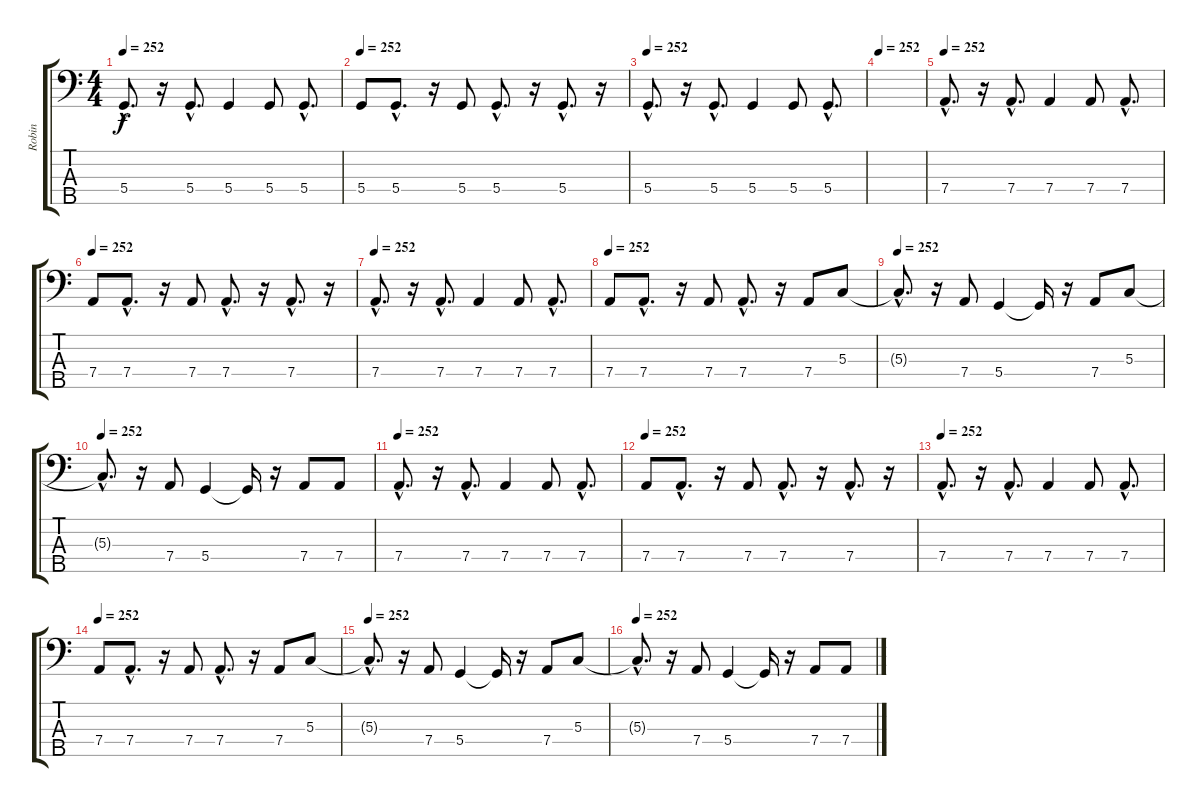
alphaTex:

\track ("Robin" "Robin") {instrument electricbassfinger}
\staff {score tabs}
\tuning (F2 C2 G1 D1 A0) {hide}
\ts (4 4)
\tempo 252
\clef f4
\ks c
5.4{hac}.8{d dy f} r.16 5.4{hac}.8{d} 5.4.4 5.4.8 5.4{hac}.8{d} |
\tempo 252
5.4.8 5.4{hac}.8{d} r.16 5.4.8 5.4{hac}.8{d} r.16 5.4{hac}.8{d} r.16 |
\tempo 252
5.4{hac}.8{d} r.16 5.4{hac}.8{d} 5.4.4 5.4.8 5.4{hac}.8{d} |
\tempo 252
|
\tempo 252
7.4{hac}.8{d} r.16 7.4{hac}.8{d} 7.4.4 7.4.8 7.4{hac}.8{d} |
\tempo 252
7.4.8 7.4{hac}.8{d} r.16 7.4.8 7.4{hac}.8{d} r.16 7.4{hac}.8{d} r.16 |
\tempo 252
7.4{hac}.8{d} r.16 7.4{hac}.8{d} 7.4.4 7.4.8 7.4{hac}.8{d} |
\tempo 252
7.4.8 7.4{hac}.8{d} r.16 7.4.8 7.4{hac}.8{d} r.16 7.4.8 5.3.8 |
\tempo 252
5.3{hac t}.8{d} r.16 7.4.8 5.4.4 5.4{t}.16 r.16 7.4.8 5.3.8 |
\tempo 252
5.3{hac t}.8{d} r.16 7.4.8 5.4.4 5.4{t}.16 r.16 7.4.8 7.4.8 |
\tempo 252
7.4{hac}.8{d} r.16 7.4{hac}.8{d} 7.4.4 7.4.8 7.4{hac}.8{d} |
\tempo 252
7.4.8 7.4{hac}.8{d} r.16 7.4.8 7.4{hac}.8{d} r.16 7.4{hac}.8{d} r.16 |
\tempo 252
7.4{hac}.8{d} r.16 7.4{hac}.8{d} 7.4.4 7.4.8 7.4{hac}.8{d} |
\tempo 252
7.4.8 7.4{hac}.8{d} r.16 7.4.8 7.4{hac}.8{d} r.16 7.4.8 5.3.8 |
\tempo 252
5.3{hac t}.8{d} r.16 7.4.8 5.4.4 5.4{t}.16 r.16 7.4.8 5.3.8 |
\tempo 252
5.3{hac t}.8{d} r.16 7.4.8 5.4.4 5.4{t}.16 r.16 7.4.8 7.4.8
